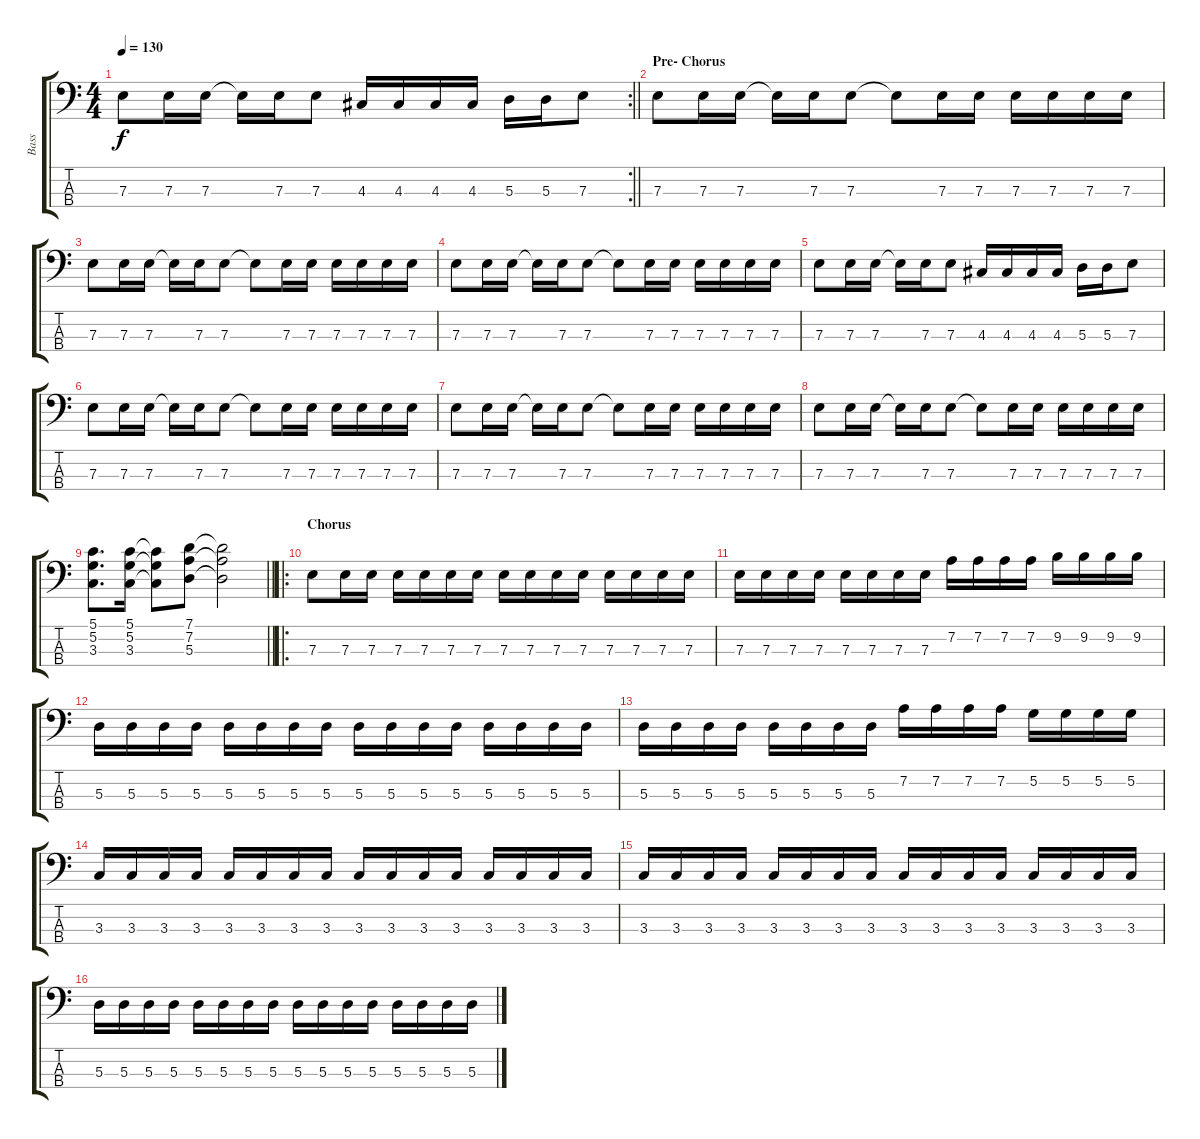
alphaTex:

\track ("Bass" "Bass") {instrument electricbassfinger}
\staff {score tabs}
\tuning (G2 D2 A1 E1) {hide}
\rc 2
\ts (4 4)
\tempo 130
\clef f4
\barLineRight lightlight
\ks c
7.3.8{dy f} 7.3.16 7.3.16 7.3{t}.16 7.3.16 7.3.8 4.3.16 4.3.16 4.3.16 4.3.16 5.3.16 5.3.16 7.3.8 |
\section ("" "Pre- Chorus")
7.3.8 7.3.16 7.3.16 7.3{t}.16 7.3.16 7.3.8 7.3{t}.8 7.3.16 7.3.16 7.3.16 7.3.16 7.3.16 7.3.16 |
7.3.8 7.3.16 7.3.16 7.3{t}.16 7.3.16 7.3.8 7.3{t}.8 7.3.16 7.3.16 7.3.16 7.3.16 7.3.16 7.3.16 |
7.3.8 7.3.16 7.3.16 7.3{t}.16 7.3.16 7.3.8 7.3{t}.8 7.3.16 7.3.16 7.3.16 7.3.16 7.3.16 7.3.16 |
7.3.8 7.3.16 7.3.16 7.3{t}.16 7.3.16 7.3.8 4.3.16 4.3.16 4.3.16 4.3.16 5.3.16 5.3.16 7.3.8 |
7.3.8 7.3.16 7.3.16 7.3{t}.16 7.3.16 7.3.8 7.3{t}.8 7.3.16 7.3.16 7.3.16 7.3.16 7.3.16 7.3.16 |
7.3.8 7.3.16 7.3.16 7.3{t}.16 7.3.16 7.3.8 7.3{t}.8 7.3.16 7.3.16 7.3.16 7.3.16 7.3.16 7.3.16 |
7.3.8 7.3.16 7.3.16 7.3{t}.16 7.3.16 7.3.8 7.3{t}.8 7.3.16 7.3.16 7.3.16 7.3.16 7.3.16 7.3.16 |
\barLineRight lightlight
(5.1 5.2 3.3).8{d} (5.1 5.2 3.3).16 (5.1{t} 5.2{t} 3.3{t}).8 (7.1 7.2 5.3).8 (7.1{t} 7.2{t} 5.3{t}).2 |
\ro
\section ("" "Chorus")
7.3.8 7.3.16 7.3.16 7.3.16 7.3.16 7.3.16 7.3.16 7.3.16 7.3.16 7.3.16 7.3.16 7.3.16 7.3.16 7.3.16 7.3.16 |
7.3.16 7.3.16 7.3.16 7.3.16 7.3.16 7.3.16 7.3.16 7.3.16 7.2.16 7.2.16 7.2.16 7.2.16 9.2.16 9.2.16 9.2.16 9.2.16 |
5.3.16 5.3.16 5.3.16 5.3.16 5.3.16 5.3.16 5.3.16 5.3.16 5.3.16 5.3.16 5.3.16 5.3.16 5.3.16 5.3.16 5.3.16 5.3.16 |
5.3.16 5.3.16 5.3.16 5.3.16 5.3.16 5.3.16 5.3.16 5.3.16 7.2.16 7.2.16 7.2.16 7.2.16 5.2.16 5.2.16 5.2.16 5.2.16 |
3.3.16 3.3.16 3.3.16 3.3.16 3.3.16 3.3.16 3.3.16 3.3.16 3.3.16 3.3.16 3.3.16 3.3.16 3.3.16 3.3.16 3.3.16 3.3.16 |
3.3.16 3.3.16 3.3.16 3.3.16 3.3.16 3.3.16 3.3.16 3.3.16 3.3.16 3.3.16 3.3.16 3.3.16 3.3.16 3.3.16 3.3.16 3.3.16 |
5.3.16 5.3.16 5.3.16 5.3.16 5.3.16 5.3.16 5.3.16 5.3.16 5.3.16 5.3.16 5.3.16 5.3.16 5.3.16 5.3.16 5.3.16 5.3.16
